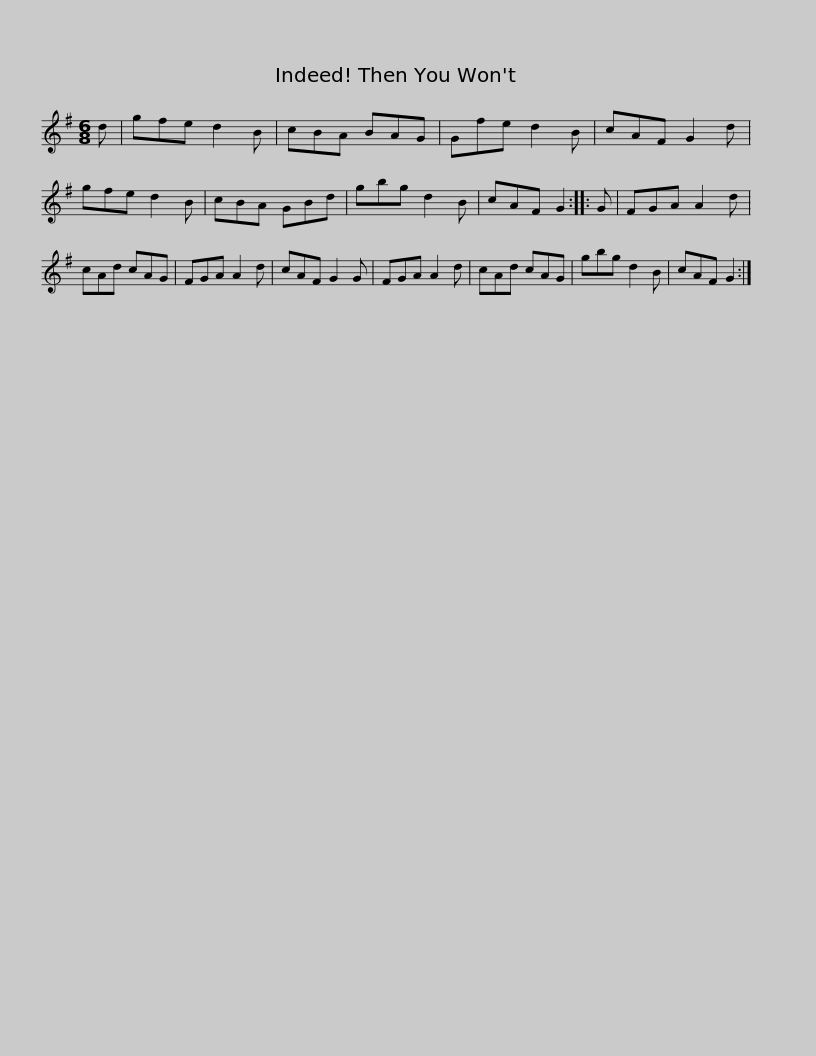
X:1
L:1/8
M:6/8
I:linebreak $
K:G
V:1 treble
V:1
 d | gfe d2 B | cBA BAG | Gfe d2 B | cAF G2 d | %5
 gfe d2 B | cBA GBd | gbg d2 B | cAF G2 ::$ G | %10
 FGA A2 d | cAd cAG | FGA A2 d | cAF G2 G | FGA A2 d | %15
 cAd cAG | gbg d2 B | cAF G2 :| %18
